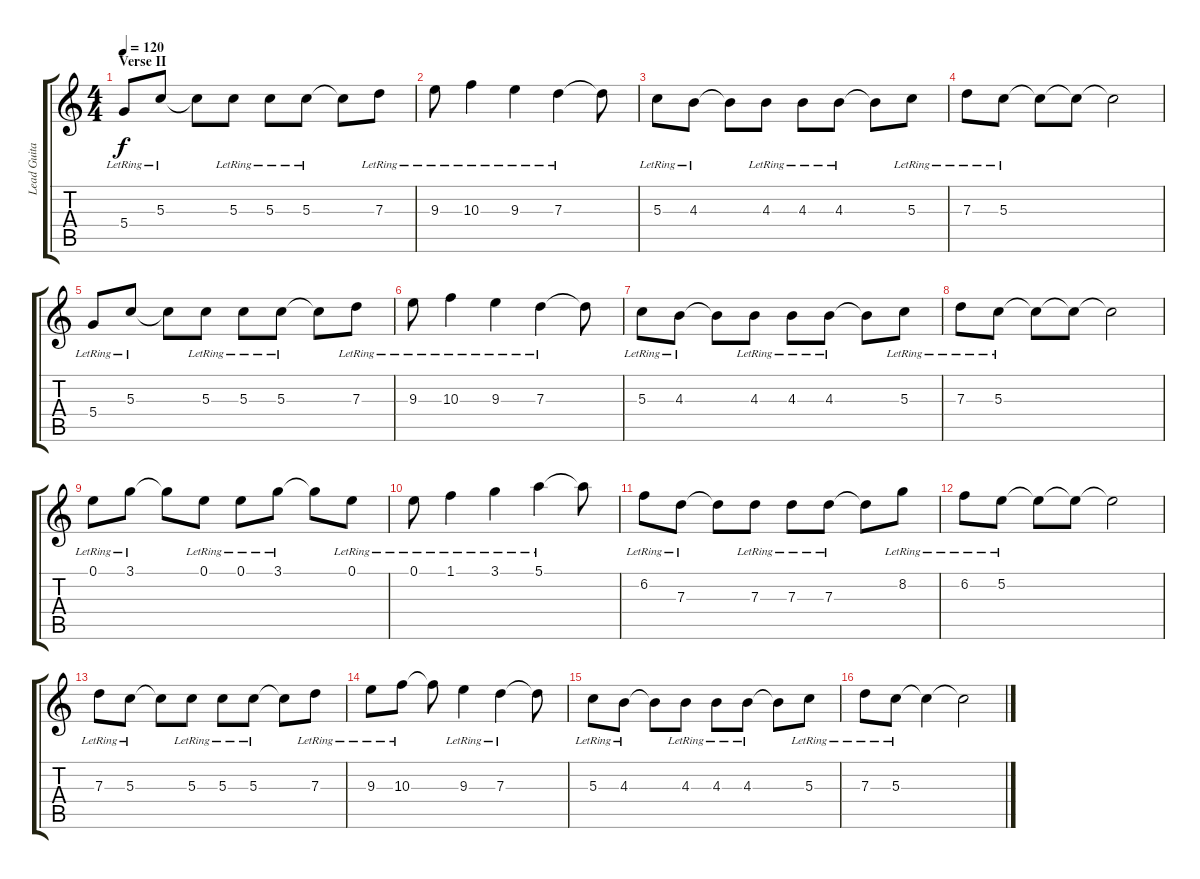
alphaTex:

\track ("Lead Guitar" "Lead Guita") {instrument acousticguitarnylon}
\staff {score tabs}
\tuning (E4 B3 G3 D3 A2 E2) {hide}
\ts (4 4)
\section ("" "Verse II")
\tempo 120
\clef g2
\ks c
5.4{lr}.8{dy f} 5.3{lr}.8 5.3{t}.8 5.3{lr}.8 5.3{lr}.8 5.3{lr}.8 5.3{t}.8 7.3{lr}.8 |
9.3{lr}.8 10.3{lr}.4 9.3{lr}.4 7.3{lr}.4 7.3{t}.8 |
5.3{lr}.8 4.3{lr}.8 4.3{t}.8 4.3{lr}.8 4.3{lr}.8 4.3{lr}.8 4.3{t}.8 5.3{lr}.8 |
7.3{lr}.8 5.3{lr}.8 5.3{t}.8 5.3{t}.8 5.3{t}.2 |
5.4{lr}.8 5.3{lr}.8 5.3{t}.8 5.3{lr}.8 5.3{lr}.8 5.3{lr}.8 5.3{t}.8 7.3{lr}.8 |
9.3{lr}.8 10.3{lr}.4 9.3{lr}.4 7.3{lr}.4 7.3{t}.8 |
5.3{lr}.8 4.3{lr}.8 4.3{t}.8 4.3{lr}.8 4.3{lr}.8 4.3{lr}.8 4.3{t}.8 5.3{lr}.8 |
7.3{lr}.8 5.3{lr}.8 5.3{t}.8 5.3{t}.8 5.3{t}.2 |
0.1{lr}.8 3.1{lr}.8 3.1{t}.8 0.1{lr}.8 0.1{lr}.8 3.1{lr}.8 3.1{t}.8 0.1{lr}.8 |
0.1{lr}.8 1.1{lr}.4 3.1{lr}.4 5.1{lr}.4 5.1{t}.8 |
6.2{lr}.8 7.3{lr}.8 7.3{t}.8 7.3{lr}.8 7.3{lr}.8 7.3{lr}.8 7.3{t}.8 8.2{lr}.8 |
6.2{lr}.8 5.2{lr}.8 5.2{t}.8 5.2{t}.8 5.2{t}.2 |
7.3{lr}.8 5.3{lr}.8 5.3{t}.8 5.3{lr}.8 5.3{lr}.8 5.3{lr}.8 5.3{t}.8 7.3{lr}.8 |
9.3{lr}.8 10.3{lr}.8 10.3{t}.8 9.3{lr}.4 7.3{lr}.4 7.3{t}.8 |
5.3{lr}.8 4.3{lr}.8 4.3{t}.8 4.3{lr}.8 4.3{lr}.8 4.3{lr}.8 4.3{t}.8 5.3{lr}.8 |
7.3{lr}.8 5.3{lr}.8 5.3{t}.4 5.3{t}.2
